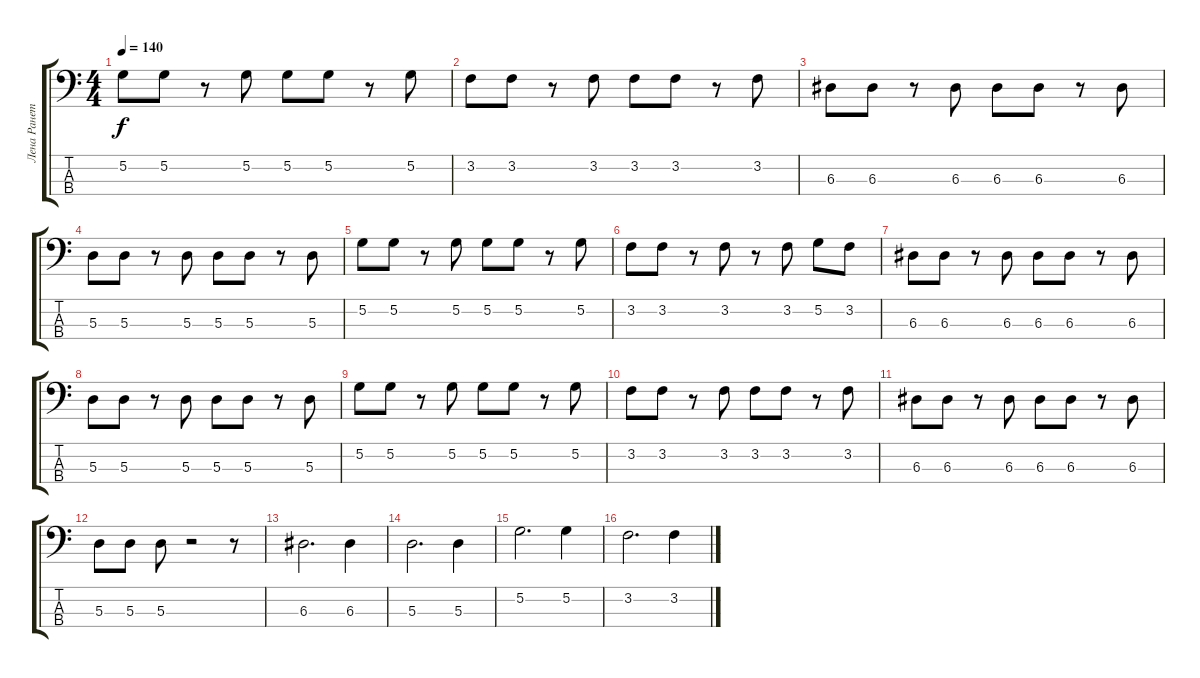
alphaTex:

\track ("Лена Ранетка" "Лена Ранет") {instrument electricbassfinger}
\staff {score tabs}
\tuning (G2 D2 A1 E1) {hide}
\ts (4 4)
\tempo 140
\clef f4
\ks c
5.2.8{dy f} 5.2.8 r.8 5.2.8 5.2.8 5.2.8 r.8 5.2.8 |
3.2.8 3.2.8 r.8 3.2.8 3.2.8 3.2.8 r.8 3.2.8 |
6.3.8 6.3.8 r.8 6.3.8 6.3.8 6.3.8 r.8 6.3.8 |
5.3.8 5.3.8 r.8 5.3.8 5.3.8 5.3.8 r.8 5.3.8 |
5.2.8 5.2.8 r.8 5.2.8 5.2.8 5.2.8 r.8 5.2.8 |
3.2.8 3.2.8 r.8 3.2.8 r.8 3.2.8 5.2.8 3.2.8 |
6.3.8 6.3.8 r.8 6.3.8 6.3.8 6.3.8 r.8 6.3.8 |
5.3.8 5.3.8 r.8 5.3.8 5.3.8 5.3.8 r.8 5.3.8 |
5.2.8 5.2.8 r.8 5.2.8 5.2.8 5.2.8 r.8 5.2.8 |
3.2.8 3.2.8 r.8 3.2.8 3.2.8 3.2.8 r.8 3.2.8 |
6.3.8 6.3.8 r.8 6.3.8 6.3.8 6.3.8 r.8 6.3.8 |
5.3.8 5.3.8 5.3.8 r.2 r.8 |
6.3.2{d} 6.3.4 |
5.3.2{d} 5.3.4 |
5.2.2{d} 5.2.4 |
3.2.2{d} 3.2.4
